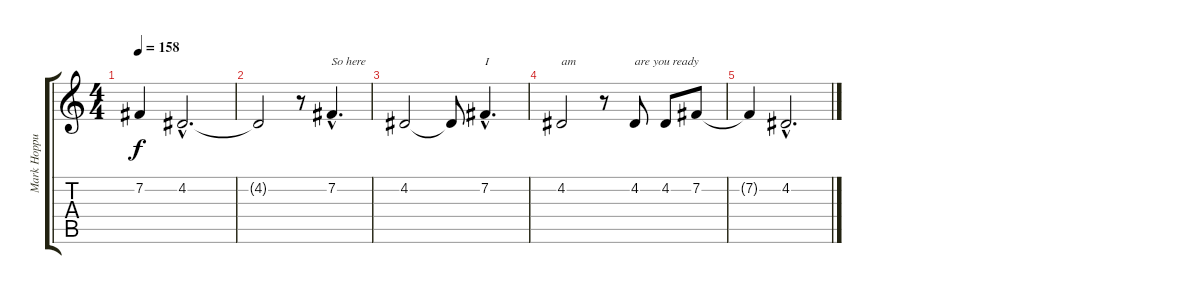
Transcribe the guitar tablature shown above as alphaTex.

\track ("Mark Hoppus - Back Vocal" "Mark Hoppu") {instrument lead1square}
\staff {score tabs}
\tuning (E4 B3 G3 D3 A2 E2) {hide}
\ts (4 4)
\tempo 158
\clef g2
\ks c
7.2{t}.4{dy f} 4.2{hac}.2{d} |
4.2{t}.2 r.8 7.2{hac}.4{d txt "So here "} |
4.2.2 4.2{t}.8 7.2{hac}.4{d txt "I "} |
4.2.2{txt "am "} r.8 4.2.8{txt "are you ready"} 4.2.8 7.2.8 |
7.2{t}.4 4.2{hac}.2{d}
